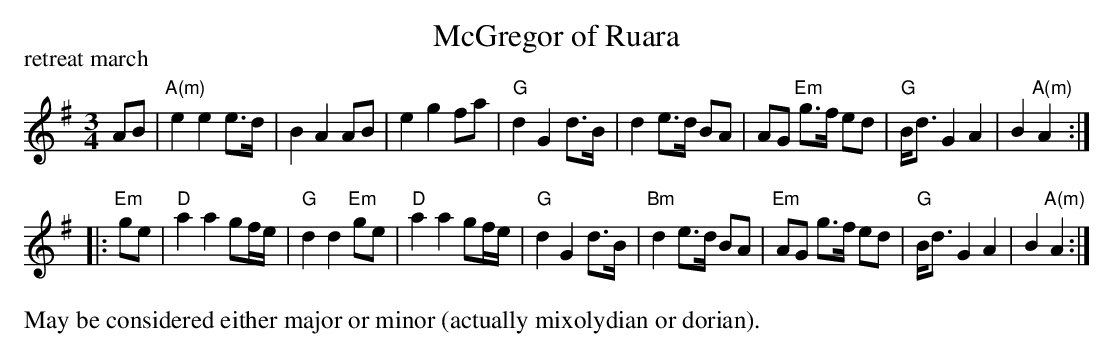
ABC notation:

X:1
T: McGregor of Ruara
P: retreat march
M: 3/4
L: 1/8
K: Ador
AB |\
"A(m)"e2 e2 e>d | B2 A2 AB | e2 g2 fa | "G"d2 G2 d>B |\
d2 e>d BA | AG "Em"g>f ed | "G"B<d G2 A2 | B2 "A(m)"A2 :|
|: "Em"ge |\
"D"a2 a2 gf/e/ | "G"d2 d2 "Em"ge | "D"a2 a2 gf/e/ | "G"d2 G2 d>B |\
"Bm"d2 e>d BA | "Em"AG g>f ed | "G"B<d G2 A2 | B2 "A(m)"A2 :|
